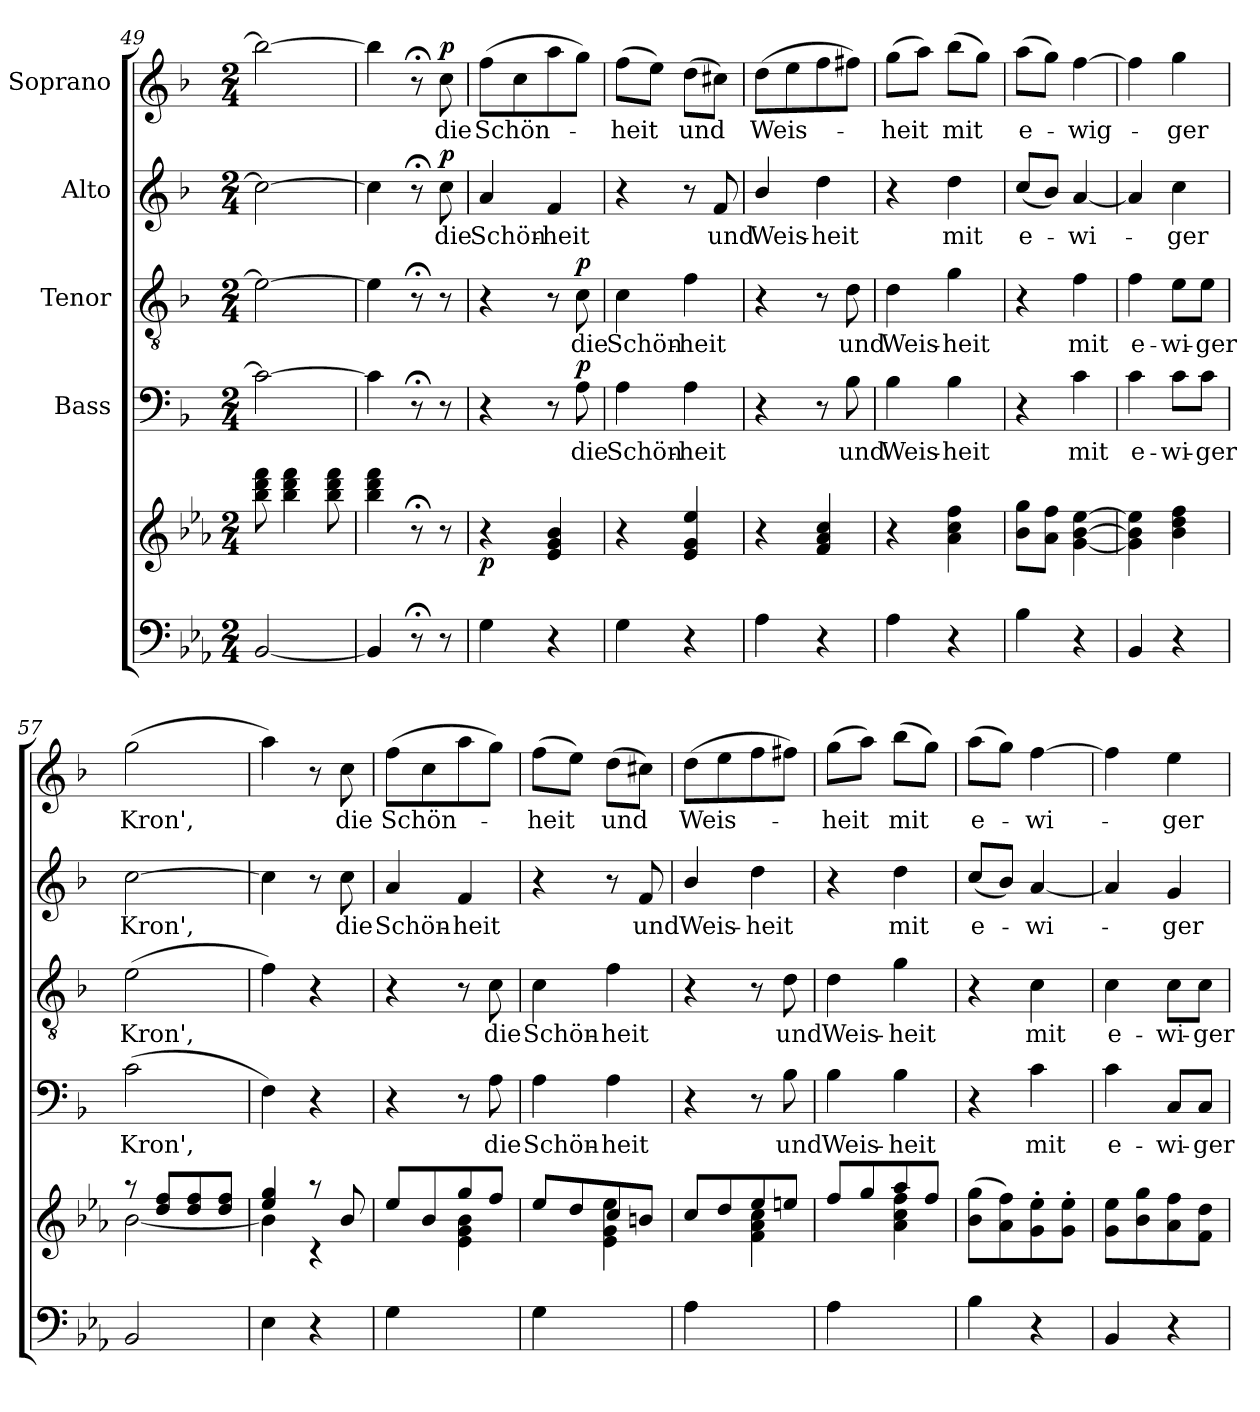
**kern	**kern	**dynam	**kern	**text	**dynam	**kern	**text	**dynam	**kern	**text	**dynam	**kern	**text	**dynam
*part5	*part5	*part5	*part4	*part4	*part4	*part3	*part3	*part3	*part2	*part2	*part2	*part1	*part1	*part1
*staff6	*staff5	*staff5/6	*staff4	*staff4	*staff4	*staff3	*staff3	*staff3	*staff2	*staff2	*staff2	*staff1	*staff1	*staff1
*	*	*	*I"Bass	*	*	*I"Tenor	*	*	*I"Alto	*	*	*I"Soprano	*	*
*clefF4	*clefG2	*	*clefF4	*	*	*clefGv2	*	*	*clefG2	*	*	*clefG2	*	*
*	*	*	*ITrd1c2	*	*	*ITrd1c2	*	*	*ITrd1c2	*	*	*ITrd1c2	*	*
*k[b-e-a-]	*k[b-e-a-]	*	*k[b-e-a-]	*	*	*k[b-e-a-]	*	*	*k[b-e-a-]	*	*	*k[b-e-a-]	*	*
*E-:	*E-:	*	*E-:	*	*	*E-:	*	*	*E-:	*	*	*E-:	*	*
*M2/4	*M2/4	*	*M2/4	*	*	*M2/4	*	*	*M2/4	*	*	*M2/4	*	*
=49	=49	=49	=49	=49	=49	=49	=49	=49	=49	=49	=49	=49	=49	=49
[2BB-/	8bb-\ 8ddd\ 8fff\	.	2B-\_	.	.	2d\_	.	.	2b-\_	.	.	2aa-\_	.	.
.	4bb-\ 4ddd\ 4fff\	.	.	.	.	.	.	.	.	.	.	.	.	.
.	8bb-\ 8ddd\ 8fff\	.	.	.	.	.	.	.	.	.	.	.	.	.
=50	=50	=50	=50	=50	=50	=50	=50	=50	=50	=50	=50	=50	=50	=50
4BB-/]	4bb-\ 4ddd\ 4fff\	.	4B-\]	.	.	4d\]	.	.	4b-\]	.	.	4aa-\]	.	.
8r;<	8r;<	.	8r;<	.	.	8r;<	.	.	8r;<	.	.	8r;<	.	.
!	!	!	!	!	!	!	!	!	!	!	!LO:DY:b	!	!	!LO:DY:b
8r	8r	.	8r	.	.	8r	.	.	8b-\	die	p	8b-\	die	p
=51	=51	=51	=51	=51	=51	=51	=51	=51	=51	=51	=51	=51	=51	=51
!	!	!LO:DY:b	!	!	!	!	!	!	!	!	!	!	!	!
4G\	4r	p	4r	.	.	4r	.	.	4g/	Schön-	.	(8ee-\L	Schön-	.
.	.	.	.	.	.	.	.	.	.	.	.	8b-\	.	.
4r	4e-/ 4g/ 4b-/	.	8r	.	.	8r	.	.	4e-/	-heit	.	8gg\	.	.
!	!	!	!	!	!LO:DY:b	!	!	!LO:DY:b	!	!	!	!	!	!
.	.	.	8G\	die	p	8B-\	die	p	.	.	.	8ff\J)	.	.
=52	=52	=52	=52	=52	=52	=52	=52	=52	=52	=52	=52	=52	=52	=52
4G\	4r	.	4G\	Schön-	.	4B-\	Schön-	.	4r	.	.	(8ee-\L	-heit	.
.	.	.	.	.	.	.	.	.	.	.	.	8dd\J)	.	.
4r	4e-/ 4g/ 4ee-/	.	4G\	-heit	.	4e-\	-heit	.	8r	.	.	(8cc\L	und	.
.	.	.	.	.	.	.	.	.	8e-/	und	.	8bn\J)	.	.
!!LO:PB:g=z
=53	=53	=53	=53	=53	=53	=53	=53	=53	=53	=53	=53	=53	=53	=53
4A-\	4r	.	4r	.	.	4r	.	.	4a-/	Weis-	.	(8cc\L	Weis-	.
.	.	.	.	.	.	.	.	.	.	.	.	8dd\	.	.
4r	4f/ 4a-/ 4cc/	.	8r	.	.	8r	.	.	4cc\	-heit	.	8ee-\	.	.
.	.	.	8A-\	und	.	8c\	und	.	.	.	.	8een\J)	.	.
=54	=54	=54	=54	=54	=54	=54	=54	=54	=54	=54	=54	=54	=54	=54
4A-\	4r	.	4A-\	Weis-	.	4c\	Weis-	.	4r	.	.	(8ff\L	-heit	.
.	.	.	.	.	.	.	.	.	.	.	.	8gg\J)	.	.
4r	4a-\ 4cc\ 4ff\	.	4A-\	-heit	.	4f\	-heit	.	4cc\	mit	.	(8aa-\L	mit	.
.	.	.	.	.	.	.	.	.	.	.	.	8ff\J)	.	.
=55	=55	=55	=55	=55	=55	=55	=55	=55	=55	=55	=55	=55	=55	=55
4B-\	8b-\ 8gg\L	.	4r	.	.	4r	.	.	(8b-/L	e-	.	(8gg\L	e-	.
.	8a-\ 8ff\J	.	.	.	.	.	.	.	8a-/J)	.	.	8ff\J)	.	.
4r	[4g\ [4b-\ [4ee-\	.	4B-\	mit	.	4e-\	mit	.	[4g/	-wi-	.	[4ee-\	-wig-	.
=56	=56	=56	=56	=56	=56	=56	=56	=56	=56	=56	=56	=56	=56	=56
4BB-/	4g\] 4b-\] 4ee-\]	.	4B-\	e-	.	4e-\	e-	.	4g/]	.	.	4ee-\]	.	.
4r	4b-\ 4dd\ 4ff\	.	8B-\L	-wi-	.	8d\L	-wi-	.	4b-\	-ger	.	4ff\	-ger	.
.	.	.	8B-\J	-ger	.	8d\J	-ger	.	.	.	.	.	.	.
=57	=57	=57	=57	=57	=57	=57	=57	=57	=57	=57	=57	=57	=57	=57
*	*^	*	*	*	*	*	*	*	*	*	*	*	*	*
2BB-/	8raa	[<2b-\	.	(2B-\	Kron',	.	(2d\	Kron',	.	[2b-\	Kron',	.	(2ff\	Kron',	.
.	8dd/ 8ff/L	.	.	.	.	.	.	.	.	.	.	.	.	.	.
.	8dd/ 8ff/	.	.	.	.	.	.	.	.	.	.	.	.	.	.
.	8dd/ 8ff/J	.	.	.	.	.	.	.	.	.	.	.	.	.	.
=58	=58	=58	=58	=58	=58	=58	=58	=58	=58	=58	=58	=58	=58	=58	=58
4E-\	4ee-/ 4gg/	4b-\]	.	4E-\)	.	.	4e-\)	.	.	4b-\]	.	.	4gg\)	.	.
4r	8raa	4rc	.	4r	.	.	4r	.	.	8r	.	.	8r	.	.
.	8b-/	.	.	.	.	.	.	.	.	8b-\	die	.	8b-\	die	.
=59	=59	=59	=59	=59	=59	=59	=59	=59	=59	=59	=59	=59	=59	=59	=59
4G\	8ee-/L	4ryy	.	4r	.	.	4r	.	.	4g/	Schön-	.	(8ee-\L	Schön-	.
.	8b-/	.	.	.	.	.	.	.	.	.	.	.	8b-\	.	.
4ryy	8gg/	4e-\ 4g\ 4b-\	.	8r	.	.	8r	.	.	4e-/	-heit	.	8gg\	.	.
.	8ff/J	.	.	8G\	die	.	8B-\	die	.	.	.	.	8ff\J)	.	.
=60	=60	=60	=60	=60	=60	=60	=60	=60	=60	=60	=60	=60	=60	=60	=60
4G\	8ee-/L	4ryy	.	4G\	Schön-	.	4B-\	Schön-	.	4r	.	.	(8ee-\L	-heit	.
.	8dd/	.	.	.	.	.	.	.	.	.	.	.	8dd\J)	.	.
4ryy	8cc/	4e-\ 4g\ 4ee-\	.	4G\	-heit	.	4e-\	-heit	.	8r	.	.	(8cc\L	und	.
.	8bn/J	.	.	.	.	.	.	.	.	8e-/	und	.	8bn\J)	.	.
!!LO:LB:g=z
=61	=61	=61	=61	=61	=61	=61	=61	=61	=61	=61	=61	=61	=61	=61	=61
4A-\	8cc/L	4ryy	.	4r	.	.	4r	.	.	4a-/	Weis-	.	(8cc\L	Weis-	.
.	8dd/	.	.	.	.	.	.	.	.	.	.	.	8dd\	.	.
4ryy	8ee-/	4f\ 4a-\ 4cc\	.	8r	.	.	8r	.	.	4cc\	-heit	.	8ee-\	.	.
.	8een/J	.	.	8A-\	und	.	8c\	und	.	.	.	.	8een\J)	.	.
=62	=62	=62	=62	=62	=62	=62	=62	=62	=62	=62	=62	=62	=62	=62	=62
4A-\	8ff/L	4ryy	.	4A-\	Weis-	.	4c\	Weis-	.	4r	.	.	(8ff\L	-heit	.
.	8gg/	.	.	.	.	.	.	.	.	.	.	.	8gg\J)	.	.
4ryy	8aa-/	4a-\ 4cc\ 4ff\	.	4A-\	-heit	.	4f\	-heit	.	4cc\	mit	.	(8aa-\L	mit	.
.	8ff/J	.	.	.	.	.	.	.	.	.	.	.	8ff\J)	.	.
*	*v	*v	*	*	*	*	*	*	*	*	*	*	*	*	*
=63	=63	=63	=63	=63	=63	=63	=63	=63	=63	=63	=63	=63	=63	=63
4B-\	(8b-\ 8gg\L	.	4r	.	.	4r	.	.	(8b-/L	e-	.	(8gg\L	e-	.
.	8a-\ 8ff\)	.	.	.	.	.	.	.	8a-/J)	.	.	8ff\J)	.	.
4r	8g\'> 8ee-\'>	.	4B-\	mit	.	4B-\	mit	.	[4g/	-wi-	.	[4ee-\	-wi-	.
.	8g\'> 8ee-\'>J	.	.	.	.	.	.	.	.	.	.	.	.	.
=64	=64	=64	=64	=64	=64	=64	=64	=64	=64	=64	=64	=64	=64	=64
4BB-/	8g\ 8ee-\L	.	4B-\	e-	.	4B-\	e-	.	4g/]	.	.	4ee-\]	.	.
.	8b-\ 8gg\	.	.	.	.	.	.	.	.	.	.	.	.	.
4r	8a-\ 8ff\	.	8BB-/L	-wi-	.	8B-\L	-wi-	.	4f/	-ger	.	4dd\	-ger	.
.	8f\ 8dd\J	.	8BB-/J	-ger	.	8B-\J	-ger	.	.	.	.	.	.	.
=	=	=	=	=	=	=	=	=	=	=	=	=	=	=
*-	*-	*-	*-	*-	*-	*-	*-	*-	*-	*-	*-	*-	*-	*-
